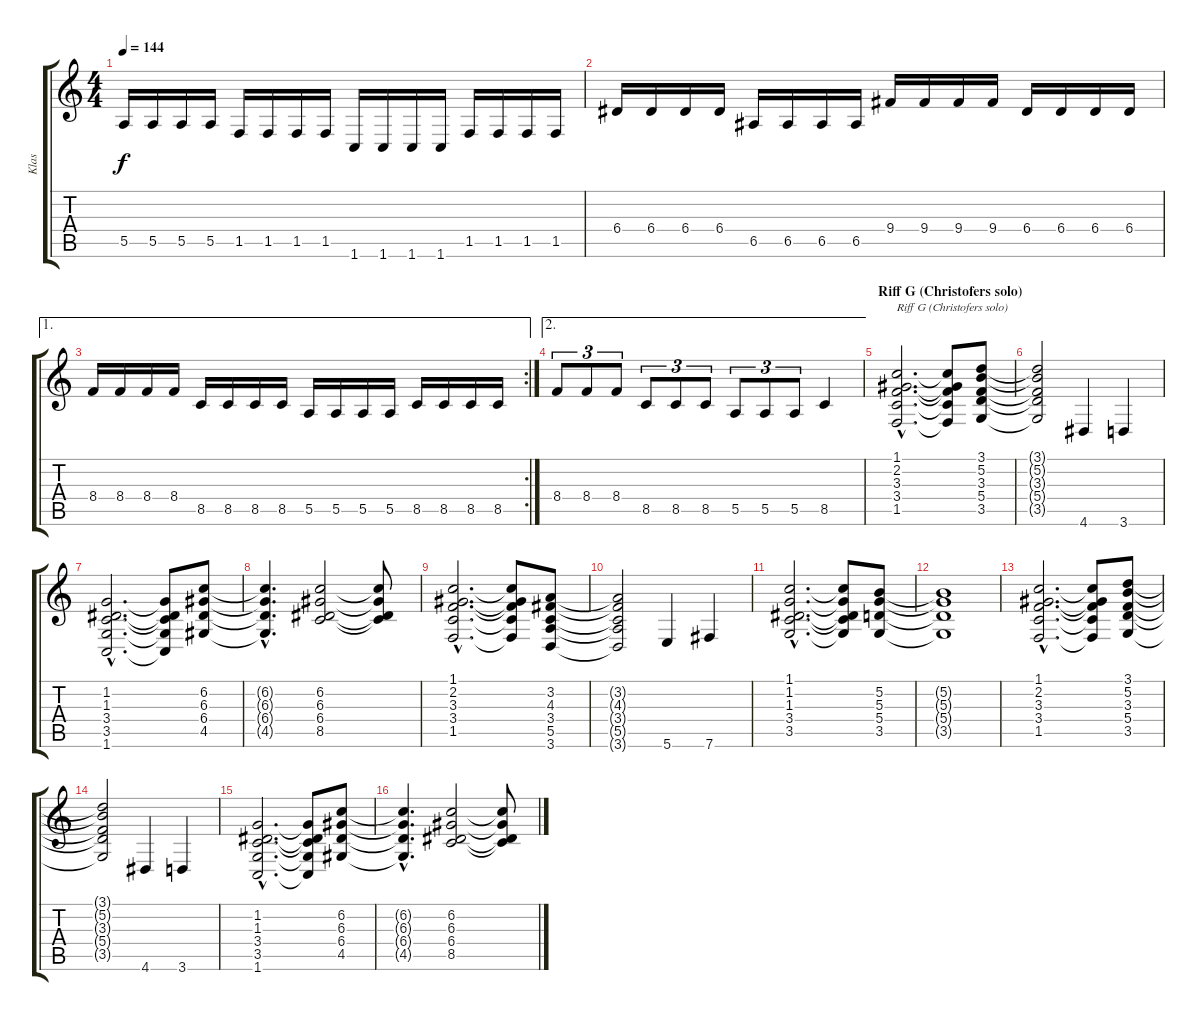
\track ("Klas" "Klas") {instrument distortionguitar}
\staff {score tabs}
\tuning (B3 Gb3 D3 A2 E2 B1) {hide}
\ts (4 4)
\tempo 144
\clef g2
\ks c
5.5.16{dy f} 5.5.16 5.5.16 5.5.16 1.5.16 1.5.16 1.5.16 1.5.16 1.6.16 1.6.16 1.6.16 1.6.16 1.5.16 1.5.16 1.5.16 1.5.16 |
6.4.16 6.4.16 6.4.16 6.4.16 6.5.16 6.5.16 6.5.16 6.5.16 9.4.16 9.4.16 9.4.16 9.4.16 6.4.16 6.4.16 6.4.16 6.4.16 |
\ae 1
\rc 2
8.4.16 8.4.16 8.4.16 8.4.16 8.5.16 8.5.16 8.5.16 8.5.16 5.5.16 5.5.16 5.5.16 5.5.16 8.5.16 8.5.16 8.5.16 8.5.16 |
\ae 2
8.4.8{tu (3 2)} 8.4.8{tu (3 2)} 8.4.8{tu (3 2)} 8.5.8{tu (3 2)} 8.5.8{tu (3 2)} 8.5.8{tu (3 2)} 5.5.8{tu (3 2)} 5.5.8{tu (3 2)} 5.5.8{tu (3 2)} 8.5.4 |
\section ("" "Riff G (Christofers solo)")
(1.1{hac} 2.2{hac} 3.3{hac} 3.4{hac} 1.5{hac}).2{d txt "Riff G (Christofers solo)"} (1.1{t} 2.2{t} 3.3{t} 3.4{t} 1.5{t}).8 (3.1 5.2 3.3 5.4 3.5).8 |
(3.1{t} 5.2{t} 3.3{t} 5.4{t} 3.5{t}).2 4.6.4 3.6.4 |
(1.2{hac} 1.3{hac} 3.4{hac} 3.5{hac} 1.6{hac}).2{d} (1.2{t} 1.3{t} 3.4{t} 3.5{t} 1.6{t}).8 (6.2 6.3 6.4 4.5).8 |
(6.2{hac t} 6.3{hac t} 6.4{hac t} 4.5{hac t}).4{d} (6.2 6.3 6.4 8.5).2 (6.2{t} 6.3{t} 6.4{t} 8.5{t}).8 |
(1.1{hac} 2.2{hac} 3.3{hac} 3.4{hac} 1.5{hac}).2{d} (1.1{t} 2.2{t} 3.3{t} 3.4{t} 1.5{t}).8 (3.2 4.3 3.4 5.5 3.6).8 |
(3.2{t} 4.3{t} 3.4{t} 5.5{t} 3.6{t}).2 5.6.4 7.6.4 |
(1.1{hac} 1.2{hac} 1.3{hac} 3.4{hac} 3.5{hac}).2{d} (1.1{t} 1.2{t} 1.3{t} 3.4{t} 3.5{t}).8 (5.2 5.3 5.4 3.5).8 |
(5.2{t} 5.3{t} 5.4{t} 3.5{t}).1 |
(1.1{hac} 2.2{hac} 3.3{hac} 3.4{hac} 1.5{hac}).2{d} (1.1{t} 2.2{t} 3.3{t} 3.4{t} 1.5{t}).8 (3.1 5.2 3.3 5.4 3.5).8 |
(3.1{t} 5.2{t} 3.3{t} 5.4{t} 3.5{t}).2 4.6.4 3.6.4 |
(1.2{hac} 1.3{hac} 3.4{hac} 3.5{hac} 1.6{hac}).2{d} (1.2{t} 1.3{t} 3.4{t} 3.5{t} 1.6{t}).8 (6.2 6.3 6.4 4.5).8 |
(6.2{hac t} 6.3{hac t} 6.4{hac t} 4.5{hac t}).4{d} (6.2 6.3 6.4 8.5).2 (6.2{t} 6.3{t} 6.4{t} 8.5{t}).8
